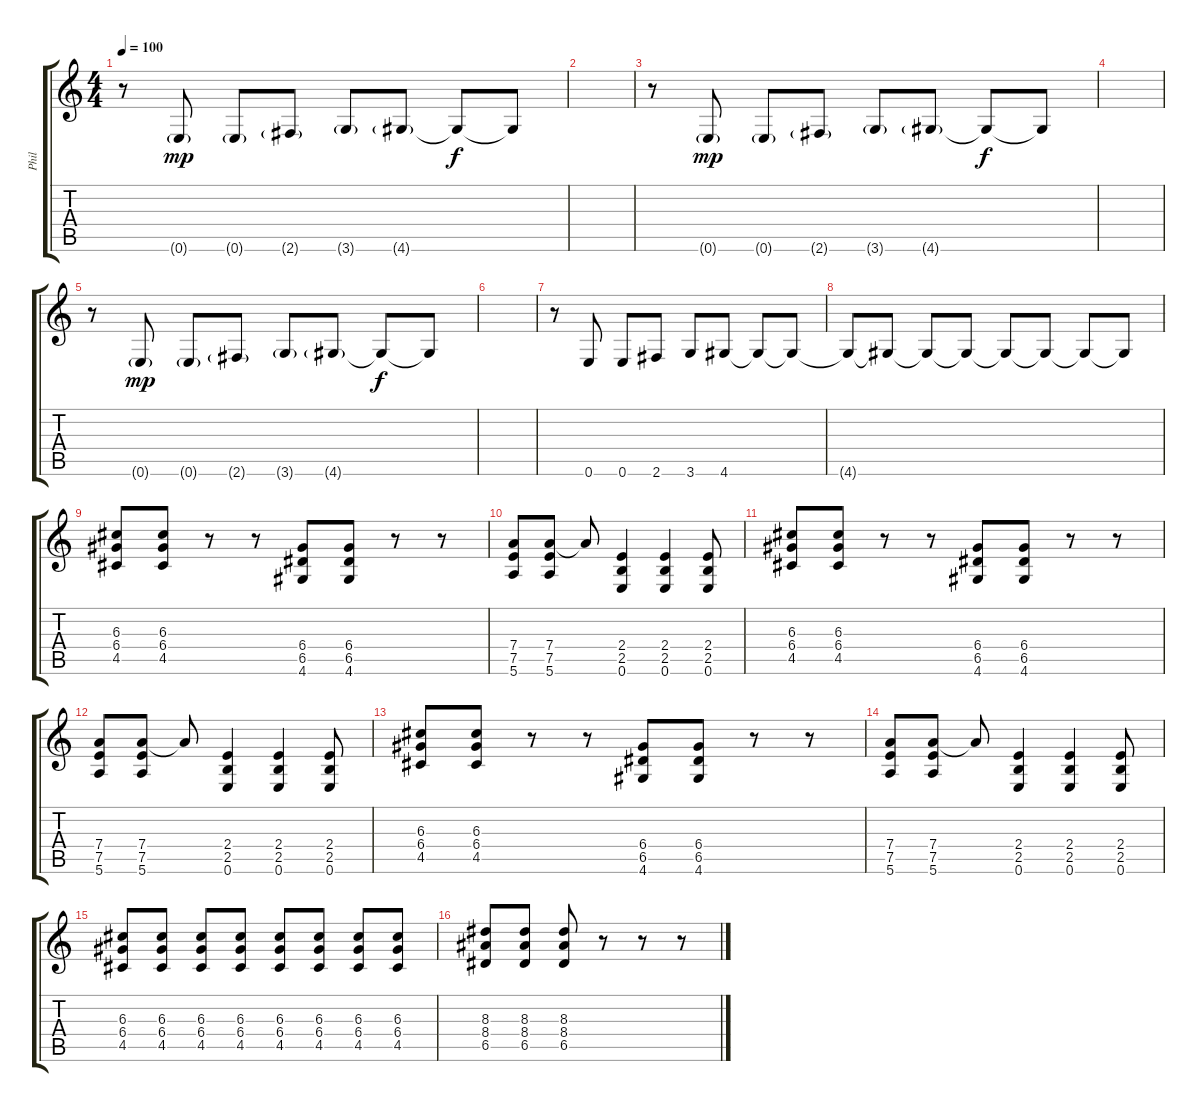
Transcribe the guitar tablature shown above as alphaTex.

\track ("Phil" "Phil") {instrument distortionguitar}
\staff {score tabs}
\tuning (E4 B3 G3 D3 A2 E2) {hide}
\ts (4 4)
\tempo 100
\clef g2
\ks c
r.8{dy f} 0.6{g}.8{dy mp} 0.6{g}.8 2.6{g}.8 3.6{g}.8 4.6{g}.8 4.6{t}.8{dy f} 4.6{t}.8 |
|
r.8 0.6{g}.8{dy mp} 0.6{g}.8 2.6{g}.8 3.6{g}.8 4.6{g}.8 4.6{t}.8{dy f} 4.6{t}.8 |
|
r.8 0.6{g}.8{dy mp} 0.6{g}.8 2.6{g}.8 3.6{g}.8 4.6{g}.8 4.6{t}.8{dy f} 4.6{t}.8 |
|
r.8 0.6.8 0.6.8 2.6.8 3.6.8 4.6.8 4.6{t}.8 4.6{t}.8 |
4.6{t}.8 4.6{t}.8 4.6{t}.8 4.6{t}.8 4.6{t}.8 4.6{t}.8 4.6{t}.8 4.6{t}.8 |
(6.3 6.4 4.5).8 (6.3 6.4 4.5).8 r.8 r.8 (6.4 6.5 4.6).8 (6.4 6.5 4.6).8 r.8 r.8 |
(7.4 7.5 5.6).8 (7.4 7.5 5.6).8 7.4{t}.8 (2.4 2.5 0.6).4 (2.4 2.5 0.6).4 (2.4 2.5 0.6).8 |
(6.3 6.4 4.5).8 (6.3 6.4 4.5).8 r.8 r.8 (6.4 6.5 4.6).8 (6.4 6.5 4.6).8 r.8 r.8 |
(7.4 7.5 5.6).8 (7.4 7.5 5.6).8 7.4{t}.8 (2.4 2.5 0.6).4 (2.4 2.5 0.6).4 (2.4 2.5 0.6).8 |
(6.3 6.4 4.5).8 (6.3 6.4 4.5).8 r.8 r.8 (6.4 6.5 4.6).8 (6.4 6.5 4.6).8 r.8 r.8 |
(7.4 7.5 5.6).8 (7.4 7.5 5.6).8 7.4{t}.8 (2.4 2.5 0.6).4 (2.4 2.5 0.6).4 (2.4 2.5 0.6).8 |
(6.3 6.4 4.5).8 (6.3 6.4 4.5).8 (6.3 6.4 4.5).8 (6.3 6.4 4.5).8 (6.3 6.4 4.5).8 (6.3 6.4 4.5).8 (6.3 6.4 4.5).8 (6.3 6.4 4.5).8 |
(8.3 8.4 6.5).8 (8.3 8.4 6.5).8 (8.3 8.4 6.5).8 r.8 r.8 r.8
